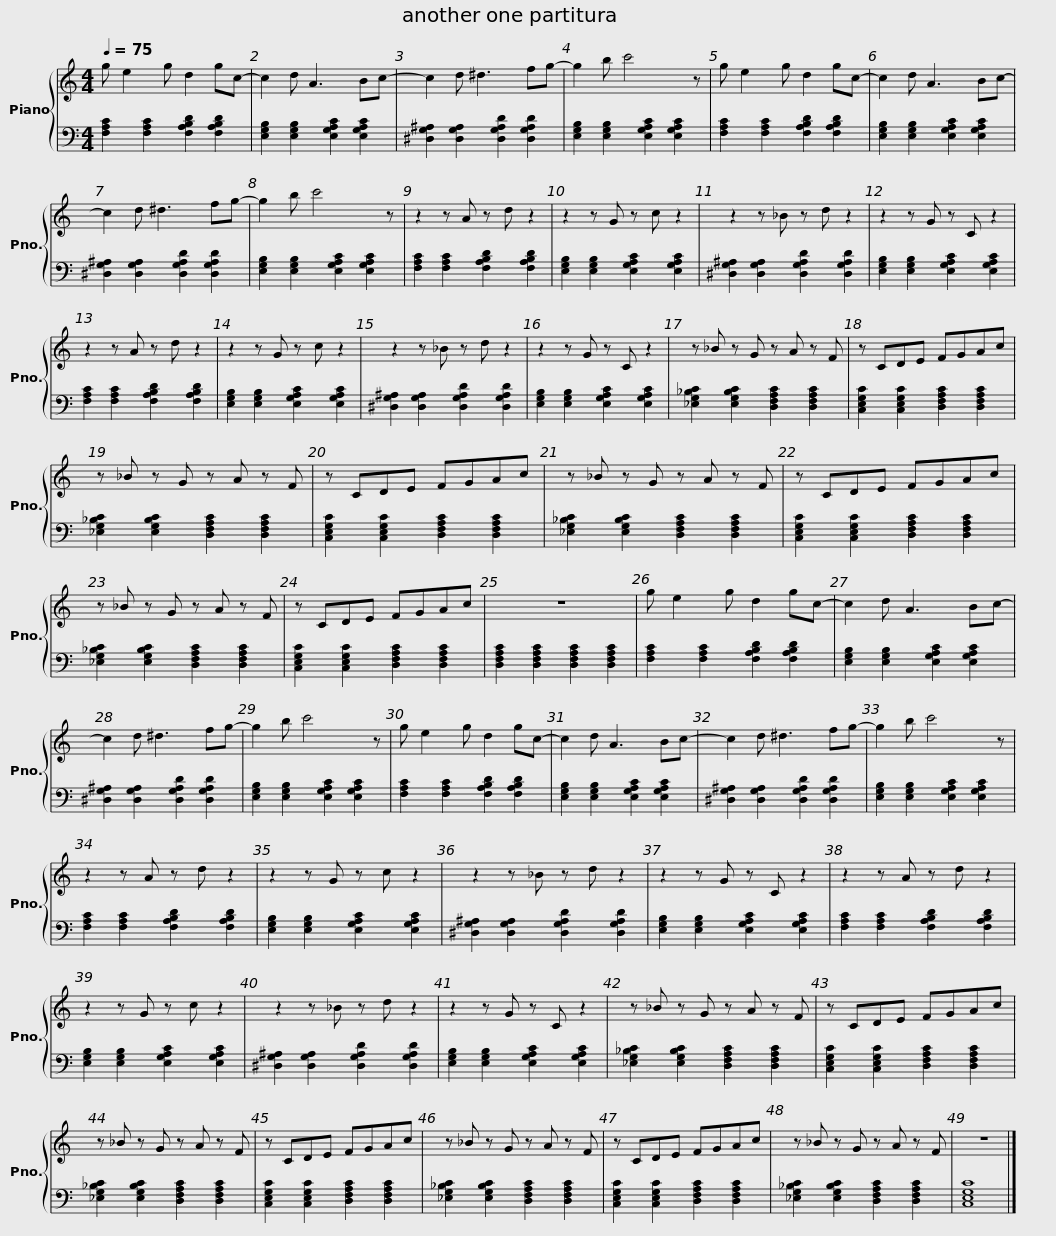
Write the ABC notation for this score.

X:1
%%score { 1 | 2 }
L:1/8
Q:1/4=75
M:4/4
I:linebreak $
K:C
V:1 treble
V:2 bass
V:1
 g e2 g d2 gc- | c2 d A3 Bc- | c2 d ^d3 fg- | g2 b c'4 z | g e2 g d2 gc- |$ %5
 c2 d A3 Bc- | c2 d ^d3 fg- | g2 b c'4 z | z2 z A z d z2 | z2 z G z c z2 |$ %10
 z2 z _B z d z2 | z2 z G z C z2 | z2 z A z d z2 | z2 z G z c z2 | z2 z _B z d z2 | %15
 z2 z G z C z2 |$ z _B z G z A z F | z CDE FGAc | z _B z G z A z F | z CDE FGAc |$ %20
 z _B z G z A z F | z CDE FGAc | z _B z G z A z F | z CDE FGAc | z8 |$ %25
 g e2 g d2 gc- | c2 d A3 Bc- | c2 d ^d3 fg- | g2 b c'4 z | g e2 g d2 gc- |$ %30
 c2 d A3 Bc- | c2 d ^d3 fg- | g2 b c'4 z | z2 z A z d z2 | z2 z G z c z2 |$ %35
 z2 z _B z d z2 | z2 z G z C z2 | z2 z A z d z2 | z2 z G z c z2 | z2 z _B z d z2 | %40
 z2 z G z C z2 |$ z _B z G z A z F | z CDE FGAc | z _B z G z A z F | z CDE FGAc |$ %45
 z _B z G z A z F | z CDE FGAc | z _B z G z A z F | z8 |] %49
V:2
 [F,A,C]2 [F,A,C]2 [F,A,B,D]2 [F,A,B,D]2 | [E,G,B,]2 [E,G,B,]2 [E,G,A,C]2 [E,G,A,C]2 | [^D,G,^A,]2 [D,G,A,]2 [D,G,A,D]2 [D,G,A,D]2 | [E,G,B,]2 [E,G,B,]2 [E,G,A,C]2 [E,G,A,C]2 | [F,A,C]2 [F,A,C]2 [F,A,B,D]2 [F,A,B,D]2 |$ %5
 [E,G,B,]2 [E,G,B,]2 [E,G,A,C]2 [E,G,A,C]2 | [^D,G,^A,]2 [D,G,A,]2 [D,G,A,D]2 [D,G,A,D]2 | [E,G,B,]2 [E,G,B,]2 [E,G,A,C]2 [E,G,A,C]2 | [F,A,C]2 [F,A,C]2 [F,A,B,D]2 [F,A,B,D]2 | [E,G,B,]2 [E,G,B,]2 [E,G,A,C]2 [E,G,A,C]2 |$ %10
 [^D,G,^A,]2 [D,G,A,]2 [D,G,A,D]2 [D,G,A,D]2 | [E,G,B,]2 [E,G,B,]2 [E,G,A,C]2 [E,G,A,C]2 | [F,A,C]2 [F,A,C]2 [F,A,B,D]2 [F,A,B,D]2 | [E,G,B,]2 [E,G,B,]2 [E,G,A,C]2 [E,G,A,C]2 | [^D,G,^A,]2 [D,G,A,]2 [D,G,A,D]2 [D,G,A,D]2 | %15
 [E,G,B,]2 [E,G,B,]2 [E,G,A,C]2 [E,G,A,C]2 |$ [_E,G,_B,C]2 [E,G,B,C]2 [D,F,A,C]2 [D,F,A,C]2 | [C,E,G,C]2 [C,E,G,C]2 [D,F,A,C]2 [D,F,A,C]2 | [_E,G,_B,C]2 [E,G,B,C]2 [D,F,A,C]2 [D,F,A,C]2 | [C,E,G,C]2 [C,E,G,C]2 [D,F,A,C]2 [D,F,A,C]2 |$ %20
 [_E,G,_B,C]2 [E,G,B,C]2 [D,F,A,C]2 [D,F,A,C]2 | [C,E,G,C]2 [C,E,G,C]2 [D,F,A,C]2 [D,F,A,C]2 | [_E,G,_B,C]2 [E,G,B,C]2 [D,F,A,C]2 [D,F,A,C]2 | [C,E,G,C]2 [C,E,G,C]2 [D,F,A,C]2 [D,F,A,C]2 | [D,F,A,C]2 [D,F,A,C]2 [D,F,A,C]2 [D,F,A,C]2 |$ %25
 [F,A,C]2 [F,A,C]2 [F,A,B,D]2 [F,A,B,D]2 | [E,G,B,]2 [E,G,B,]2 [E,G,A,C]2 [E,G,A,C]2 | [^D,G,^A,]2 [D,G,A,]2 [D,G,A,D]2 [D,G,A,D]2 | [E,G,B,]2 [E,G,B,]2 [E,G,A,C]2 [E,G,A,C]2 | [F,A,C]2 [F,A,C]2 [F,A,B,D]2 [F,A,B,D]2 |$ %30
 [E,G,B,]2 [E,G,B,]2 [E,G,A,C]2 [E,G,A,C]2 | [^D,G,^A,]2 [D,G,A,]2 [D,G,A,D]2 [D,G,A,D]2 | [E,G,B,]2 [E,G,B,]2 [E,G,A,C]2 [E,G,A,C]2 | [F,A,C]2 [F,A,C]2 [F,A,B,D]2 [F,A,B,D]2 | [E,G,B,]2 [E,G,B,]2 [E,G,A,C]2 [E,G,A,C]2 |$ %35
 [^D,G,^A,]2 [D,G,A,]2 [D,G,A,D]2 [D,G,A,D]2 | [E,G,B,]2 [E,G,B,]2 [E,G,A,C]2 [E,G,A,C]2 | [F,A,C]2 [F,A,C]2 [F,A,B,D]2 [F,A,B,D]2 | [E,G,B,]2 [E,G,B,]2 [E,G,A,C]2 [E,G,A,C]2 | [^D,G,^A,]2 [D,G,A,]2 [D,G,A,D]2 [D,G,A,D]2 | %40
 [E,G,B,]2 [E,G,B,]2 [E,G,A,C]2 [E,G,A,C]2 |$ [_E,G,_B,C]2 [E,G,B,C]2 [D,F,A,C]2 [D,F,A,C]2 | [C,E,G,C]2 [C,E,G,C]2 [D,F,A,C]2 [D,F,A,C]2 | [_E,G,_B,C]2 [E,G,B,C]2 [D,F,A,C]2 [D,F,A,C]2 | [C,E,G,C]2 [C,E,G,C]2 [D,F,A,C]2 [D,F,A,C]2 |$ %45
 [_E,G,_B,C]2 [E,G,B,C]2 [D,F,A,C]2 [D,F,A,C]2 | [C,E,G,C]2 [C,E,G,C]2 [D,F,A,C]2 [D,F,A,C]2 | [_E,G,_B,C]2 [E,G,B,C]2 [D,F,A,C]2 [D,F,A,C]2 | [C,E,G,C]8 |] %49
